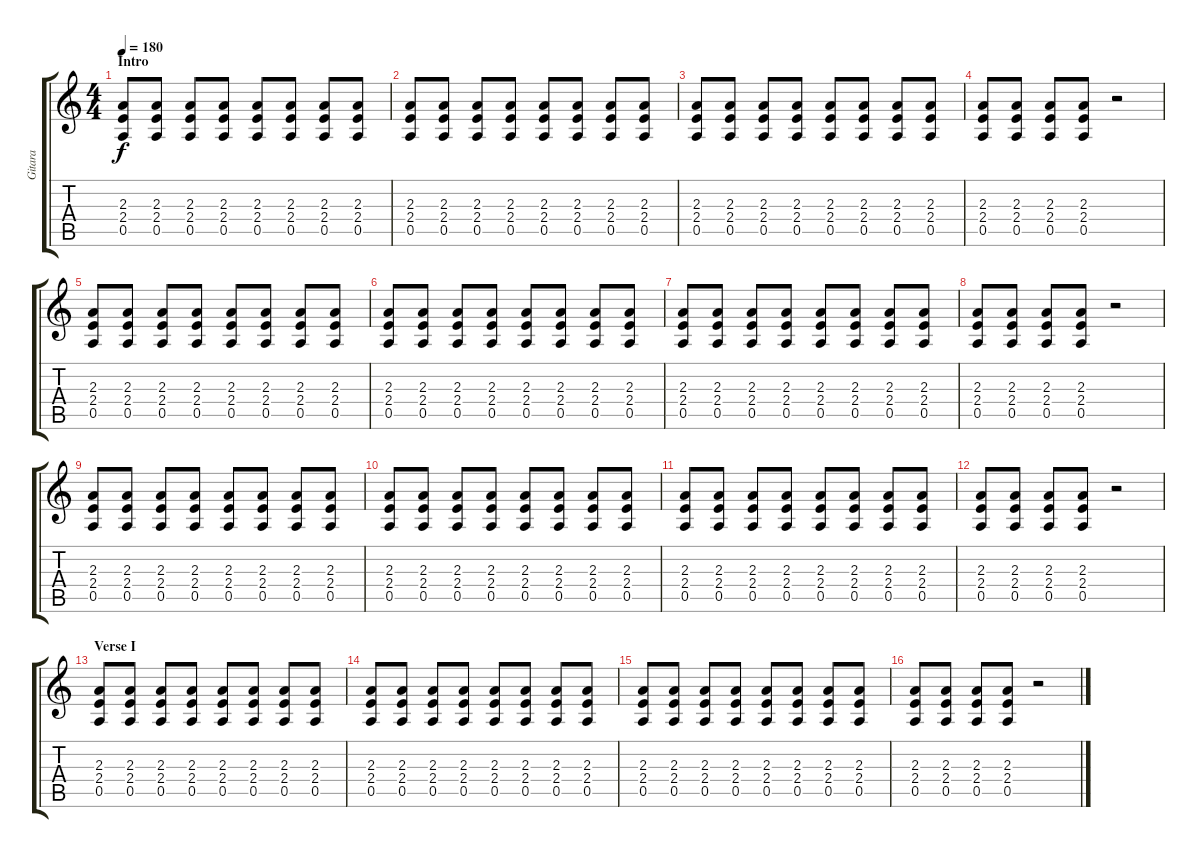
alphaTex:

\track ("Gitara" "Gitara") {instrument distortionguitar}
\staff {score tabs}
\tuning (E4 B3 G3 D3 A2 E2) {hide}
\ts (4 4)
\section ("" "Intro")
\tempo 180
\clef g2
\ks c
(2.3 2.4 0.5).8{dy f volume 10 instrument distortionguitar} (2.3 2.4 0.5).8 (2.3 2.4 0.5).8 (2.3 2.4 0.5).8 (2.3 2.4 0.5).8 (2.3 2.4 0.5).8 (2.3 2.4 0.5).8 (2.3 2.4 0.5).8 |
(2.3 2.4 0.5).8 (2.3 2.4 0.5).8 (2.3 2.4 0.5).8 (2.3 2.4 0.5).8 (2.3 2.4 0.5).8 (2.3 2.4 0.5).8 (2.3 2.4 0.5).8 (2.3 2.4 0.5).8 |
(2.3 2.4 0.5).8 (2.3 2.4 0.5).8 (2.3 2.4 0.5).8 (2.3 2.4 0.5).8 (2.3 2.4 0.5).8 (2.3 2.4 0.5).8 (2.3 2.4 0.5).8 (2.3 2.4 0.5).8 |
(2.3 2.4 0.5).8 (2.3 2.4 0.5).8 (2.3 2.4 0.5).8 (2.3 2.4 0.5).8 r.2 |
(2.3 2.4 0.5).8{volume 14} (2.3 2.4 0.5).8 (2.3 2.4 0.5).8 (2.3 2.4 0.5).8 (2.3 2.4 0.5).8 (2.3 2.4 0.5).8 (2.3 2.4 0.5).8 (2.3 2.4 0.5).8 |
(2.3 2.4 0.5).8 (2.3 2.4 0.5).8 (2.3 2.4 0.5).8 (2.3 2.4 0.5).8 (2.3 2.4 0.5).8 (2.3 2.4 0.5).8 (2.3 2.4 0.5).8 (2.3 2.4 0.5).8 |
(2.3 2.4 0.5).8 (2.3 2.4 0.5).8 (2.3 2.4 0.5).8 (2.3 2.4 0.5).8 (2.3 2.4 0.5).8 (2.3 2.4 0.5).8 (2.3 2.4 0.5).8 (2.3 2.4 0.5).8 |
(2.3 2.4 0.5).8 (2.3 2.4 0.5).8 (2.3 2.4 0.5).8 (2.3 2.4 0.5).8 r.2 |
(2.3 2.4 0.5).8{volume 14} (2.3 2.4 0.5).8 (2.3 2.4 0.5).8 (2.3 2.4 0.5).8 (2.3 2.4 0.5).8 (2.3 2.4 0.5).8 (2.3 2.4 0.5).8 (2.3 2.4 0.5).8 |
(2.3 2.4 0.5).8 (2.3 2.4 0.5).8 (2.3 2.4 0.5).8 (2.3 2.4 0.5).8 (2.3 2.4 0.5).8 (2.3 2.4 0.5).8 (2.3 2.4 0.5).8 (2.3 2.4 0.5).8 |
(2.3 2.4 0.5).8 (2.3 2.4 0.5).8 (2.3 2.4 0.5).8 (2.3 2.4 0.5).8 (2.3 2.4 0.5).8 (2.3 2.4 0.5).8 (2.3 2.4 0.5).8 (2.3 2.4 0.5).8 |
(2.3 2.4 0.5).8 (2.3 2.4 0.5).8 (2.3 2.4 0.5).8 (2.3 2.4 0.5).8 r.2 |
\section ("" "Verse I")
(2.3 2.4 0.5).8{volume 14} (2.3 2.4 0.5).8 (2.3 2.4 0.5).8 (2.3 2.4 0.5).8 (2.3 2.4 0.5).8 (2.3 2.4 0.5).8 (2.3 2.4 0.5).8 (2.3 2.4 0.5).8 |
(2.3 2.4 0.5).8 (2.3 2.4 0.5).8 (2.3 2.4 0.5).8 (2.3 2.4 0.5).8 (2.3 2.4 0.5).8 (2.3 2.4 0.5).8 (2.3 2.4 0.5).8 (2.3 2.4 0.5).8 |
(2.3 2.4 0.5).8 (2.3 2.4 0.5).8 (2.3 2.4 0.5).8 (2.3 2.4 0.5).8 (2.3 2.4 0.5).8 (2.3 2.4 0.5).8 (2.3 2.4 0.5).8 (2.3 2.4 0.5).8 |
(2.3 2.4 0.5).8 (2.3 2.4 0.5).8 (2.3 2.4 0.5).8 (2.3 2.4 0.5).8 r.2
